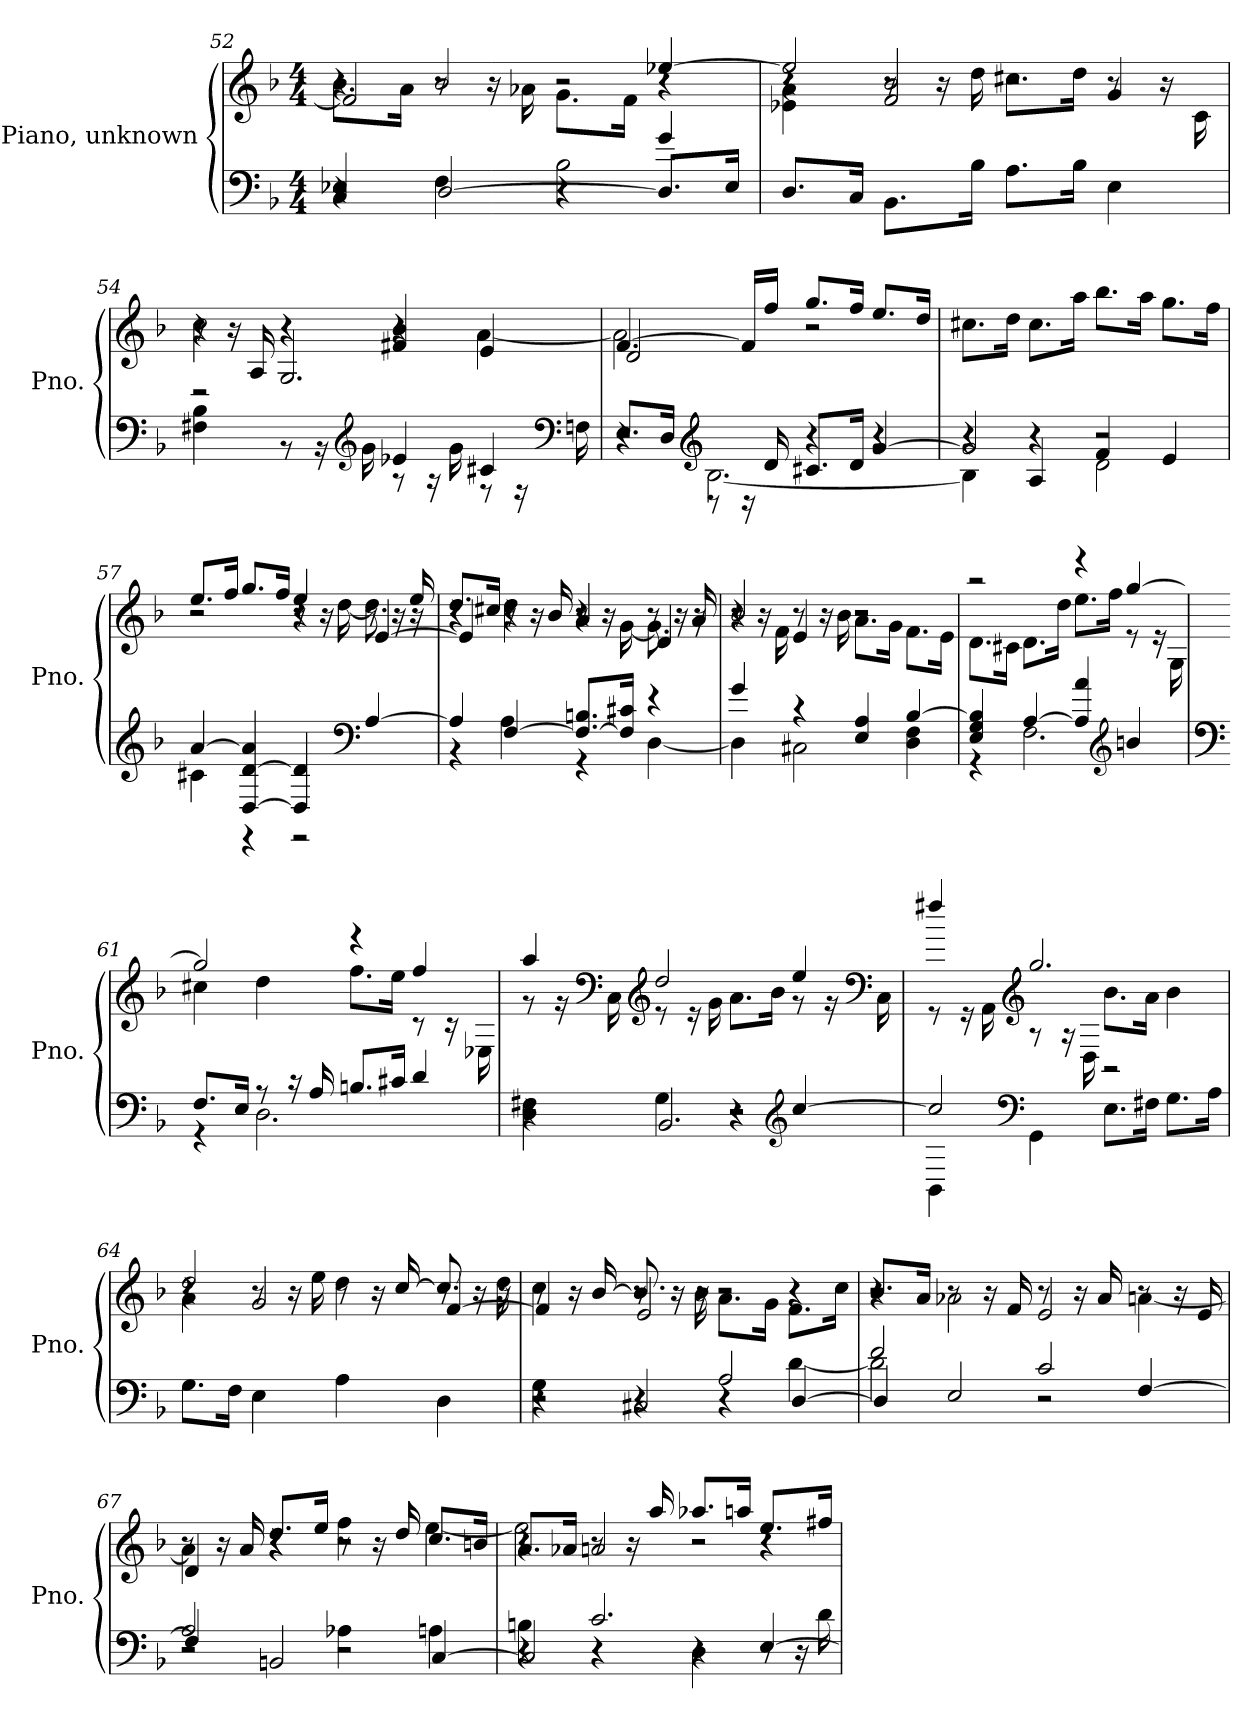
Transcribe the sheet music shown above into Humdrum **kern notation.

**kern	**kern
*part1	*part1
*staff2	*staff1
*I"Piano, unknown	*
*I'Pno.	*
*clefF4	*clefG2
*k[b-]	*k[b-]
*M4/4	*M4/4
=52	=52
*^	*^
*	*^	*	*^
2r	4r	4C/ 4E-X/	4r	8.b-\L	2f/]
.	.	.	.	16a\Jk	.
.	4F\	[2D/	2b-/	8r	.
.	.	.	.	16r	.
.	.	.	.	16a-X\	.
4r	2B-\	.	.	8.g\L	2r
.	.	.	.	16f\Jk	.
4g/	.	8.D/L]	[4ee-X/	4r	.
.	.	16E-/Jk	.	.	.
*v	*v	*v	*	*	*
=53	=53	=53	=53
8.D/L	2ee-/]	4e-X\ 4a\	4r
16C/Jk	.	.	.
8.BB-\L	.	8r	2f/ 2b-/
.	.	16r	.
16B-\Jk	.	16dd\	.
8.A\L	2r	8.cc#X\L	.
16B-\Jk	.	16dd\Jk	.
4E\	.	8r	4g/
.	.	16r	.
.	.	16c\	.
!!LO:LB:g=z	!!	!!
=54	=54	=54	=54
*^	*	*	*
2r	4F#X\ 4B-\	8r	2cc\	4r
.	.	16r	.	.
.	.	16A/	.	.
.	8r	4r	.	2.G/
.	16r	.	.	.
*clefG2	*	*	*	*
.	16g\	.	.	.
4e-X/	8r	4f#X/ 4b-/	4r	.
.	16r	.	.	.
.	16g\	.	.	.
4c#X/	8r	4e/	[4a\	.
.	16r	.	.	.
*clefF4	*	*	*	*
.	16Fn\	.	.	.
=55	=55	=55	=55	=55
*	*^	*	*	*
2r	4r	8.E/L	[4.f/	2a\]	2d/
.	.	16D/Jk	.	.	.
*clefG2	*	*	*	*	*
.	[2.B-\	8r	.	.	.
.	.	16r	16f/LL]	.	.
.	.	16d/	16ff/JJ	.	.
4r	.	8.c#X/L	8.gg/L	2r	2r
.	.	16d/Jk	16ff/Jk	.	.
[4g/	.	4r	8.ee/L	.	.
.	.	.	16dd/Jk	.	.
*	*	*	*v	*v	*v
=56	=56	=56	=56
2g/]	4B-\]	4r	8.cc#X\L
.	.	.	16dd\Jk
.	4r	4A/	8.cc#\L
.	.	.	16aa\Jk
2r	2d\	4f/	8.bb-\L
.	.	.	16aa\Jk
.	.	4e/	8.gg\L
.	.	.	16ff\Jk
*	*v	*v	*
!!LO:LB:g=z
=57	=57	=57
*	*	*^
*	*	*	*^
[4a/	4c#X\	8.ee/L	2r	2r
.	.	16ff/Jk	.	.
[4D/ [4d/ 4a/]	4r	8.gg/L	.	.
.	.	16ff/Jk	.	.
4D/] 4d/]	2r	4ee/	8r	4r
.	.	.	16r	.
.	.	.	[16dd\	.
*clefF4	*	*	*	*
[4A/	.	8r	8.dd\]	[4e/
.	.	16r	.	.
.	.	16ee/	16r	.
=58	=58	=58	=58	=58
4A/]	4r	8.dd/L	4r	4e/]
.	.	16cc#X/Jk	.	.
[4F/	4A\	8r	4dd\	4r
.	.	16r	.	.
.	.	16b-/	.	.
8.F/_ 8.Bn/L	4r	4a/	8r	4r
.	.	.	16r	.
16F/] 16c#X/Jk	.	.	[16g\	.
4r	[4D\	8r	8.g\]	4d/
.	.	16r	.	.
.	.	16a/	16r	.
=59	=59	=59	=59	=59
4g/	4D\]	2b-/	8r	4r
.	.	.	16r	.
.	.	.	16f\	.
4r	2C#X\	.	8r	4e/
.	.	.	16r	.
.	.	.	16b-\	.
4E/ 4A/	.	2r	8.a\L	2r
.	.	.	16g\Jk	.
[4B-/	4D\ 4F\	.	8.f\L	.
.	.	.	16e\Jk	.
*	*	*	*v	*v
!!LO:LB:g=z
=60	=60	=60	=60
4E/ 4G/ 4B-/]	4r	2r	8.d\L
.	.	.	16c#X\Jk
[4A/	2.F\	.	8.d\L
.	.	.	16dd\Jk
4A/] 4a/	.	4r	8.ee\L
.	.	.	16ff\Jk
*clefG2	*	*	*
4bn/	.	[4gg/	8r
.	.	.	16r
.	.	.	16G\
=61	=61	=61	=61
*clefF4	*	*	*
8.F/L	4r	2gg/]	4cc#X\
16E/Jk	.	.	.
8r	2.D\	.	4dd\
16r	.	.	.
16A/	.	.	.
8.Bn/L	.	4r	8.ff\L
16c#X/Jk	.	.	16ee\Jk
4d/	.	4ff/	8r
.	.	.	16r
.	.	.	16E-X\
!!LO:LB:g=z	!!
=62	=62	=62	=62
*	*^	*	*
2r	4D\ 4F#X\	4r	4aa/	8r
.	.	.	.	16r
*	*	*	*clefF4	*
.	.	.	.	16C\
*	*	*	*clefG2	*
.	4G\	2.BB-/	2dd/	8r
.	.	.	.	16r
.	.	.	.	16g\
4r	2r	.	.	8.a\L
.	.	.	.	16b-\Jk
*clefG2	*	*	*	*
[4cc/	.	.	4ee/	8r
.	.	.	.	16r
*	*	*	*clefF4	*
.	.	.	.	16C\
*	*v	*v	*	*
=63	=63	=63	=63
2cc/]	4BB-\	4ff#X/	8r
.	.	.	16r
.	.	.	16AA\
*clefF4	*	*clefG2	*
.	4GG\	2.gg/	8r
.	.	.	16r
.	.	.	16D\
2r	8.E\L	.	8.b-\L
.	16F#X\Jk	.	16a\Jk
.	8.G\L	.	4b-\
.	16A\Jk	.	.
*v	*v	*	*
!!LO:LB:g=z
=64	=64	=64
*	*	*^
8.G\L	2dd/	4a\	4r
16F\Jk	.	.	.
4E\	.	8r	2g/
.	.	16r	.
.	.	16ee\	.
4A\	8r	4dd\	.
.	16r	.	.
.	[16cc/	.	.
4D\	8.cc/]	8r	[4f/
.	.	16r	.
.	16r	16dd\	.
=65	=65	=65	=65
*^	*	*	*
*	*^	*	*	*
2r	4G\	4r	8r	4cc\	4f/]
.	.	.	16r	.	.
.	.	.	[16b-/	.	.
.	4r	2C#X/	8.b-/]	8r	2e/
.	.	.	.	16r	.
.	.	.	16r	16b-\	.
2A/	4r	.	2r	8.a\L	.
.	.	.	.	16g\Jk	.
.	[4d\	[4D/	.	8.f\L	4r
.	.	.	.	16cc\Jk	.
=66	=66	=66	=66	=66	=66
2f/	2d\]	4D/]	8.b-/L	4r	2r
.	.	.	16a/Jk	.	.
.	.	2E/	8r	2a-X\	.
.	.	.	16r	.	.
.	.	.	16f/	.	.
2c/	2r	.	8r	.	2e/
.	.	.	16r	.	.
.	.	.	16a-/	.	.
.	.	[4F/	8r	[4an\	.
.	.	.	16r	.	.
.	.	.	16e/	.	.
!!LO:PB:g=z	!!	!!
=67	=67	=67	=67	=67	=67
2A/	2r	4F/]	8r	4a\]	4d/
.	.	.	16r	.	.
.	.	.	16a/	.	.
.	.	2BBn/	8.dd/L	4r	4r
.	.	.	16ee/Jk	.	.
2r	4A-X\	.	8r	4ff\	2r
.	.	.	16r	.	.
.	.	.	16dd/	.	.
.	4An\	[4C/	8.cc/L	[4ee\	.
.	.	.	16bn/Jk	.	.
=68	=68	=68	=68	=68	=68
4r	4Bn\	2C/]	8.a/L	2ee\]	4r
.	.	.	16a-X/Jk	.	.
2.c/	4r	.	8r	.	2an/
.	.	.	16r	.	.
.	.	.	16aa/	.	.
.	4D\	4r	8.aa-X/L	2r	.
.	.	.	16aan/Jk	.	.
.	8r	[4E/	8.ee/L	.	4r
.	16r	.	.	.	.
.	16d\	.	16ff#X/Jk	.	.
*v	*v	*v	*	*	*
*	*v	*v	*v
=	=
*-	*-
